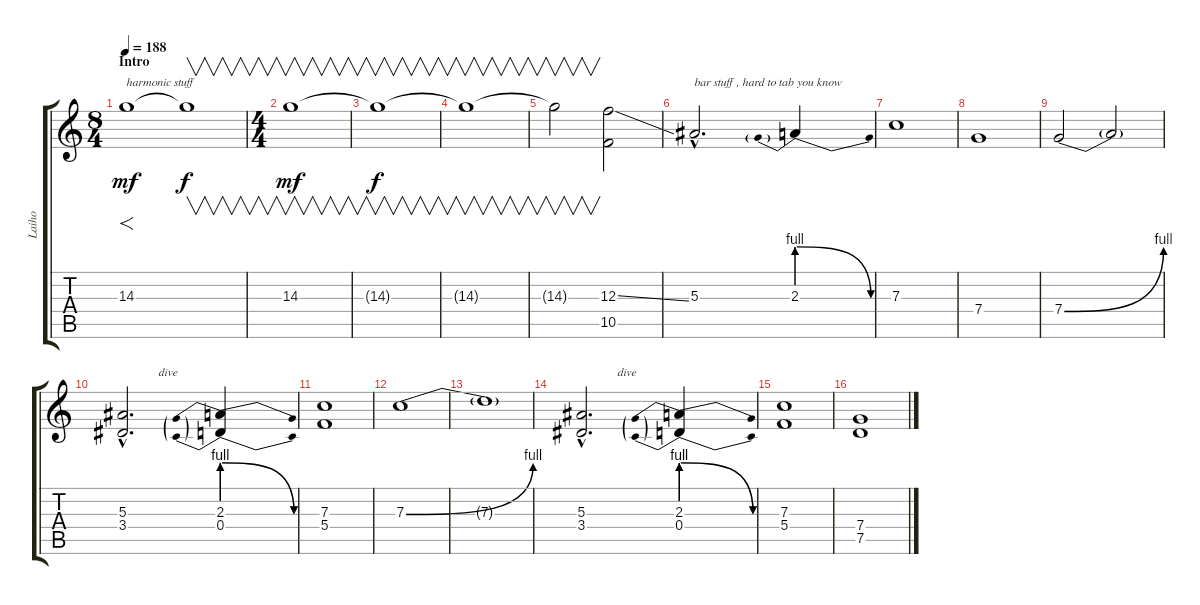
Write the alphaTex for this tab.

\track ("Laiho" "Laiho") {instrument overdrivenguitar}
\staff {score tabs}
\tuning (D4 A3 F3 C3 G2 D2) {hide}
\ts (8 4)
\section ("" "Intro")
\tempo 188
\clef g2
\ks c
14.3.1{f txt "harmonic stuff" dy mf instrument guitarharmonics} 14.3{t}.1{v dy f} |
\ts (4 4)
14.3.1{v dy mf} |
14.3{t}.1{v dy f} |
14.3{t}.1{v} |
14.3{t}.2{v} (12.3{ss} 10.5).2{instrument overdrivenguitar} |
5.3{hac}.2{d txt "bar stuff , hard to tab you know"} 2.3{be (prebendrelease 0 4 60 0)}.4 |
7.3.1 |
7.4.1 |
7.4{be (bend 0 0 60 4)}.2 7.4{t}.2 |
(5.3{hac} 3.4{hac}).2{d txt "            dive"} (2.3{be (prebendrelease 0 4 60 0)} 0.4{be (prebendrelease 0 4 60 0)}).4 |
(7.3 5.4).1 |
7.3{be (bend 0 0 60 4)}.1 |
7.3{t}.1 |
(5.3{hac} 3.4{hac}).2{d txt "            dive"} (2.3{be (prebendrelease 0 4 60 0)} 0.4{be (prebendrelease 0 4 60 0)}).4 |
(7.3 5.4).1 |
(7.4 7.5).1
